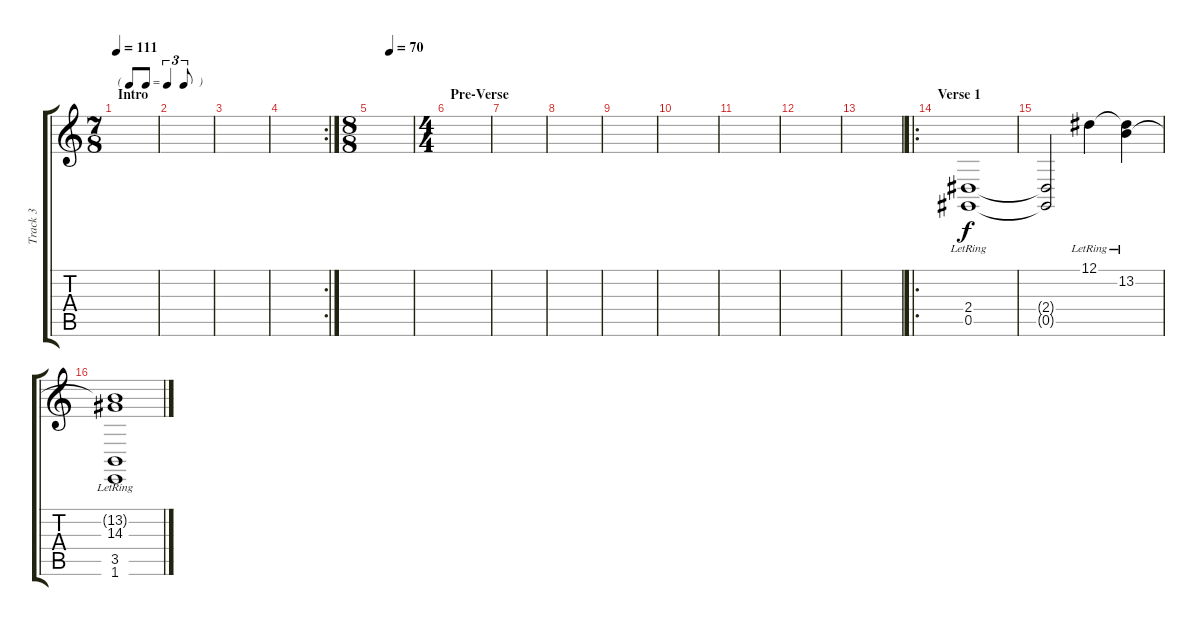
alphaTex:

\track ("Track 3" "Track 3") {instrument acousticgrandpiano}
\staff {score tabs}
\tuning (Eb4 Bb3 Gb3 Db3 Ab2 Eb2) {hide}
\ts (7 8)
\tf triplet8th
\section ("" "Intro")
\tempo 111
\clef g2
\ks c
|
|
|
\rc 2
|
\ts (8 8)
\tempo (70 0.4375)
|
\ts (4 4)
\section ("" "Pre-Verse")
|
|
|
|
|
|
|
|
\ro
\section ("" "Verse 1")
(2.4{lr} 0.5).1 |
(2.4{t} 0.5{t}).2 12.1{lr}.4 (12.1{t} 13.2{lr}).4 |
(13.2{t} 14.3{lr} 3.5 1.6).1
